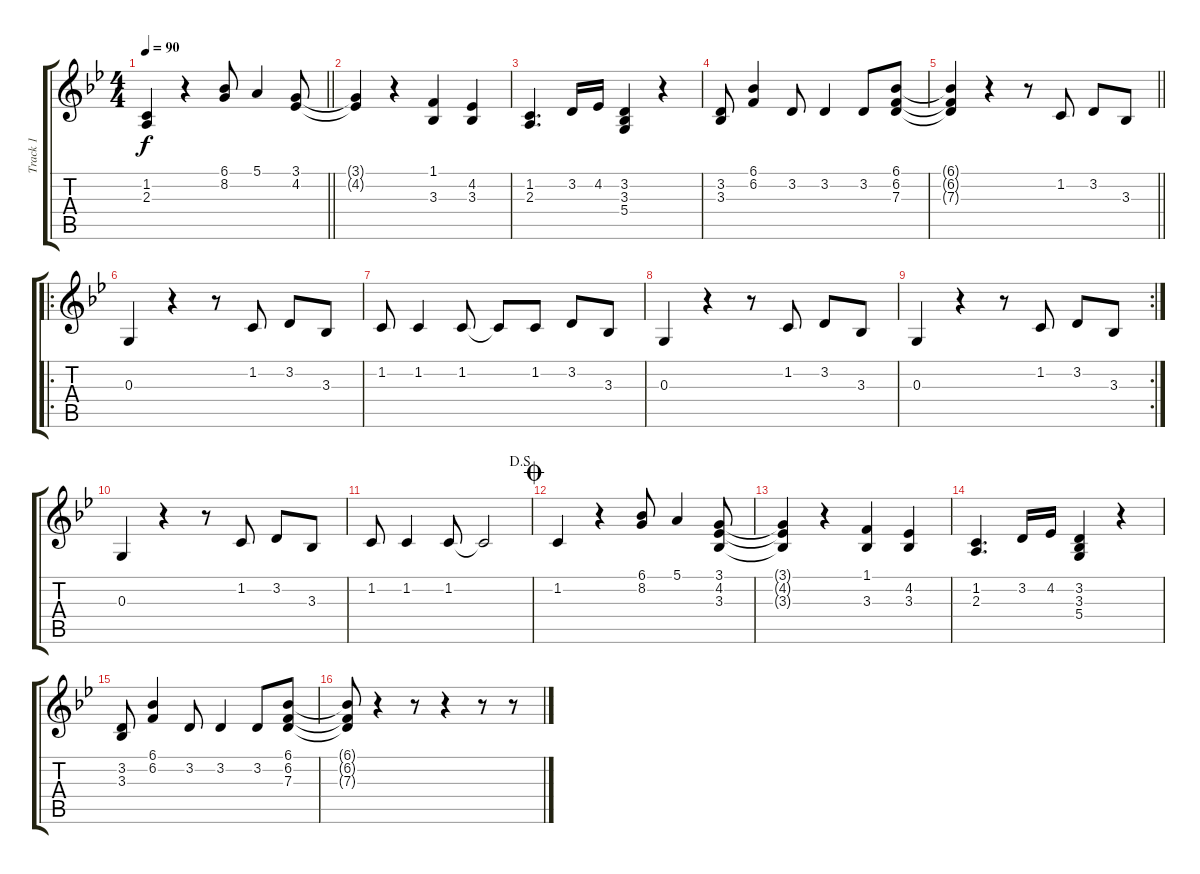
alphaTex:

\track ("Track 1" "Track 1") {instrument brightacousticpiano}
\staff {score tabs}
\tuning (E4 B3 G3 D3 A2 E2) {hide}
\ts (4 4)
\tempo 90
\clef g2
\barLineRight lightlight
\ks bb
(1.2{t} 2.3{t}).4{dy f} r.4 (6.1 8.2).8 5.1.4 (3.1 4.2).8 |
(3.1{t} 4.2{t}).4 r.4 (1.1 3.3).4 (4.2 3.3).4 |
(1.2 2.3).4{d} 3.2.16 4.2.16 (3.2 3.3 5.4).4 r.4 |
(3.2 3.3).8 (6.1 6.2).4 3.2.8 3.2.4 3.2.8 (6.1 6.2 7.3).8 |
\barLineRight lightlight
(6.1{t} 6.2{t} 7.3{t}).4 r.4 r.8 1.2.8 3.2.8 3.3.8 |
\ro
0.3.4 r.4 r.8 1.2.8 3.2.8 3.3.8 |
1.2.8 1.2.4 1.2.8 1.2{t}.8 1.2.8 3.2.8 3.3.8 |
0.3.4 r.4 r.8 1.2.8 3.2.8 3.3.8 |
\rc 2
0.3.4 r.4 r.8 1.2.8 3.2.8 3.3.8 |
0.3.4 r.4 r.8 1.2.8 3.2.8 3.3.8 |
\jump dalsegno
1.2.8 1.2.4 1.2.8 1.2{t}.2 |
\jump coda
1.2.4 r.4 (6.1 8.2).8 5.1.4 (3.1 4.2 3.3).8 |
(3.1{t} 4.2{t} 3.3{t}).4 r.4 (1.1 3.3).4 (4.2 3.3).4 |
(1.2 2.3).4{d} 3.2.16 4.2.16 (3.2 3.3 5.4).4 r.4 |
(3.2 3.3).8 (6.1 6.2).4 3.2.8 3.2.4 3.2.8 (6.1 6.2 7.3).8 |
(6.1{t} 6.2{t} 7.3{t}).8 r.4 r.8 r.4 r.8 r.8
